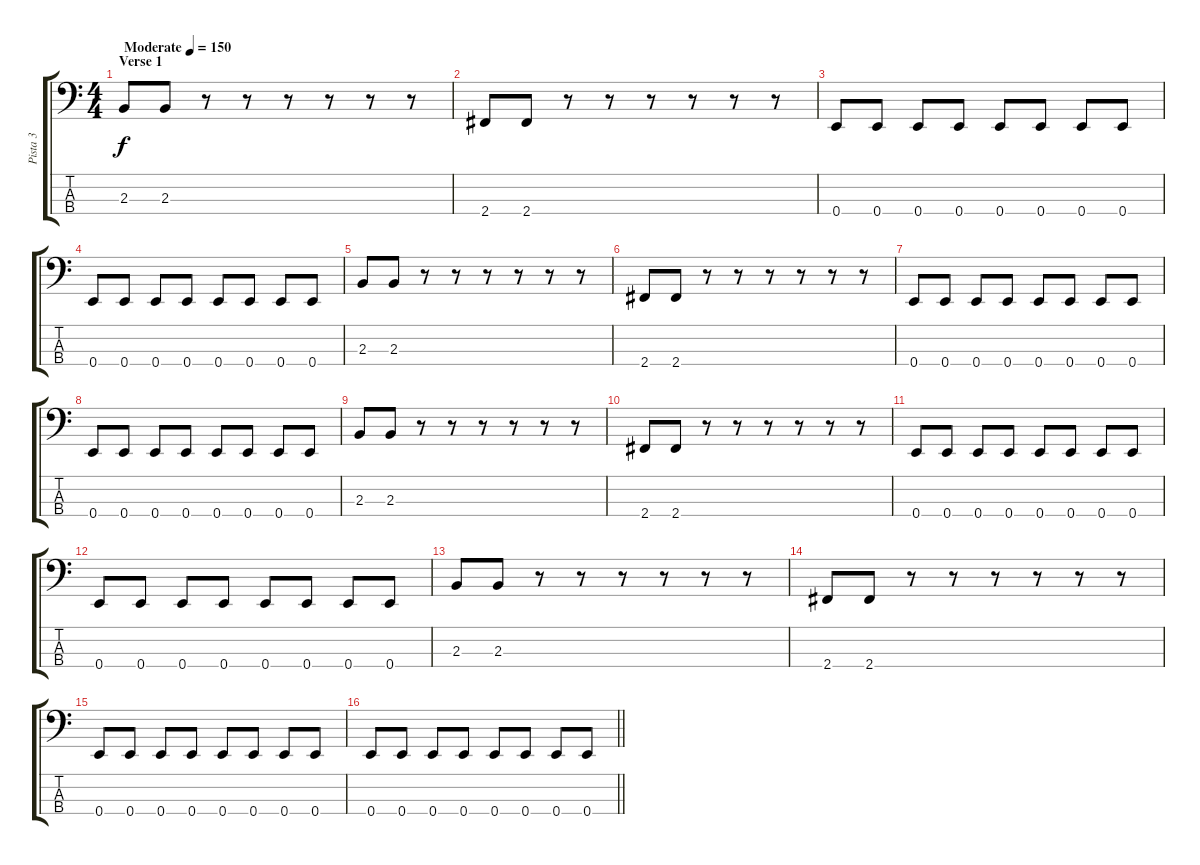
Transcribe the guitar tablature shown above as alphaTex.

\track ("Pista 3" "Pista 3") {instrument electricbassfinger}
\staff {score tabs}
\tuning (G2 D2 A1 E1) {hide}
\ts (4 4)
\section ("" "Verse 1")
\tempo (150 "Moderate")
\clef f4
\ks c
2.3.8{dy f instrument electricbassfinger} 2.3.8 r.8 r.8 r.8 r.8 r.8 r.8 |
2.4.8 2.4.8 r.8 r.8 r.8 r.8 r.8 r.8 |
0.4.8 0.4.8 0.4.8 0.4.8 0.4.8 0.4.8 0.4.8 0.4.8 |
0.4.8 0.4.8 0.4.8 0.4.8 0.4.8 0.4.8 0.4.8 0.4.8 |
2.3.8 2.3.8 r.8 r.8 r.8 r.8 r.8 r.8 |
2.4.8 2.4.8 r.8 r.8 r.8 r.8 r.8 r.8 |
0.4.8 0.4.8 0.4.8 0.4.8 0.4.8 0.4.8 0.4.8 0.4.8 |
0.4.8 0.4.8 0.4.8 0.4.8 0.4.8 0.4.8 0.4.8 0.4.8 |
2.3.8 2.3.8 r.8 r.8 r.8 r.8 r.8 r.8 |
2.4.8 2.4.8 r.8 r.8 r.8 r.8 r.8 r.8 |
0.4.8 0.4.8 0.4.8 0.4.8 0.4.8 0.4.8 0.4.8 0.4.8 |
0.4.8 0.4.8 0.4.8 0.4.8 0.4.8 0.4.8 0.4.8 0.4.8 |
2.3.8 2.3.8 r.8 r.8 r.8 r.8 r.8 r.8 |
2.4.8 2.4.8 r.8 r.8 r.8 r.8 r.8 r.8 |
0.4.8 0.4.8 0.4.8 0.4.8 0.4.8 0.4.8 0.4.8 0.4.8 |
\barLineRight lightlight
0.4.8 0.4.8 0.4.8 0.4.8 0.4.8 0.4.8 0.4.8 0.4.8
